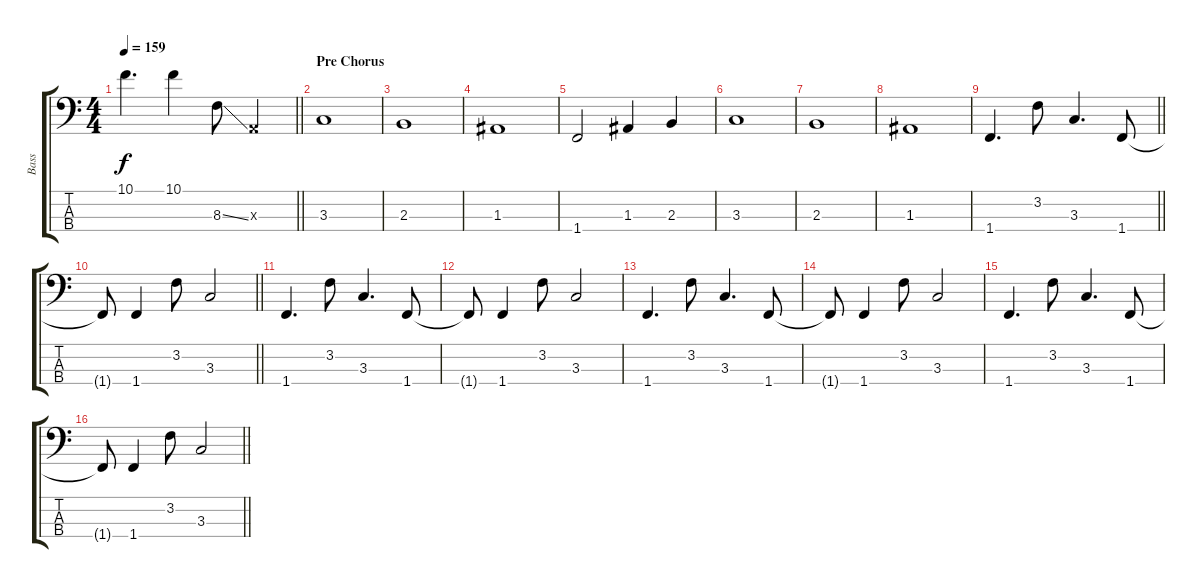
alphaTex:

\track ("Bass" "Bass") {instrument electricbasspick}
\staff {score tabs}
\tuning (G2 D2 A1 E1) {hide}
\ts (4 4)
\tempo 159
\clef f4
\barLineRight lightlight
\ks c
10.1.4{d dy f} 10.1.4 8.3{ss}.8 0.3{x}.4 |
\section ("" "Pre Chorus")
3.3.1 |
2.3.1 |
1.3.1 |
1.4.2 1.3.4 2.3.4 |
3.3.1 |
2.3.1 |
1.3.1 |
\barLineRight lightlight
1.4.4{d} 3.2.8 3.3.4{d} 1.4.8 |
\barLineRight lightlight
1.4{t}.8 1.4.4 3.2.8 3.3.2 |
1.4.4{d} 3.2.8 3.3.4{d} 1.4.8 |
1.4{t}.8 1.4.4 3.2.8 3.3.2 |
1.4.4{d} 3.2.8 3.3.4{d} 1.4.8 |
1.4{t}.8 1.4.4 3.2.8 3.3.2 |
1.4.4{d} 3.2.8 3.3.4{d} 1.4.8 |
\barLineRight lightlight
1.4{t}.8 1.4.4 3.2.8 3.3.2
